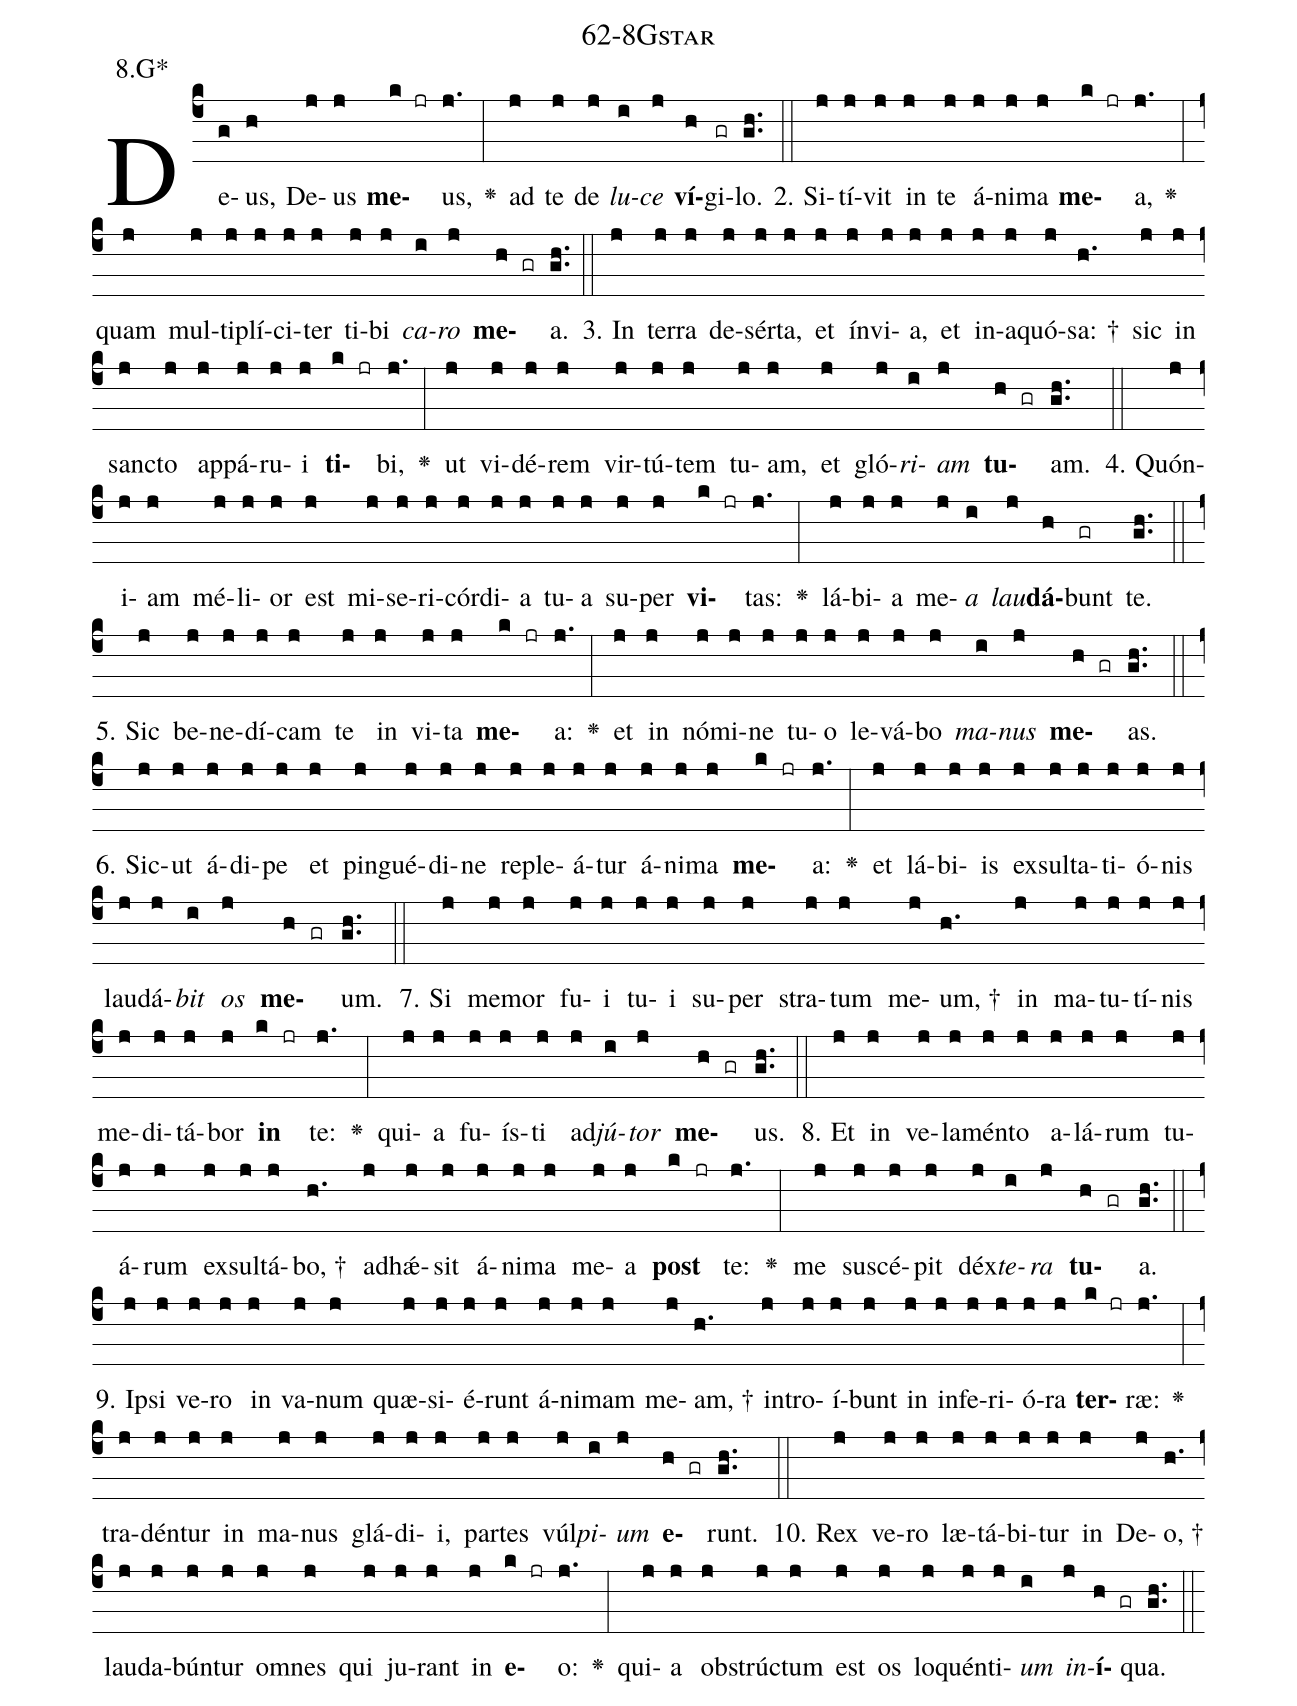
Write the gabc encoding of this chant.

name: 62-8Gstar;
annotation: 8.G*;
%%
(c4)De(g)us,(h) De(j)us(j) <b>me</b>(k jr)us,(j.) <v>\greheightstar</v>(:) ad(j) te(j) de(j) <i>lu</i>(i)<i>ce</i>(j) <b>ví</b>(h)gi(gr)lo.(gh..) (::)
2. Si(j)tí(j)vit(j) in(j) te(j) á(j)ni(j)ma(j) <b>me</b>(k jr)a,(j.) <v>\greheightstar</v>(:) quam(j) mul(j)ti(j)plí(j)ci(j)ter(j) ti(j)bi(j) <i>ca</i>(i)<i>ro</i>(j) <b>me</b>(h gr)a.(gh..) (::)
3. In(j) ter(j)ra(j) de(j)sér(j)ta,(j) et(j) ín(j)vi(j)a,(j) et(j) in(j)a(j)quó(j)sa: †(h.) sic(j) in(j) sanc(j)to(j) ap(j)pá(j)ru(j)i(j) <b>ti</b>(k jr)bi,(j.) <v>\greheightstar</v>(:) ut(j) vi(j)dé(j)rem(j) vir(j)tú(j)tem(j) tu(j)am,(j) et(j) gló(j)<i>ri</i>(i)<i>am</i>(j) <b>tu</b>(h gr)am.(gh..) (::)
4. Quón(j)i(j)am(j) mé(j)li(j)or(j) est(j) mi(j)se(j)ri(j)cór(j)di(j)a(j) tu(j)a(j) su(j)per(j) <b>vi</b>(k jr)tas:(j.) <v>\greheightstar</v>(:) lá(j)bi(j)a(j) me(j)<i>a</i>(i) <i>lau</i>(j)<b>dá</b>(h)bunt(gr) te.(gh..) (::)
5. Sic(j) be(j)ne(j)dí(j)cam(j) te(j) in(j) vi(j)ta(j) <b>me</b>(k jr)a:(j.) <v>\greheightstar</v>(:) et(j) in(j) nó(j)mi(j)ne(j) tu(j)o(j) le(j)vá(j)bo(j) <i>ma</i>(i)<i>nus</i>(j) <b>me</b>(h gr)as.(gh..) (::)
6. Sic(j)ut(j) á(j)di(j)pe(j) et(j) pin(j)gué(j)di(j)ne(j) re(j)ple(j)á(j)tur(j) á(j)ni(j)ma(j) <b>me</b>(k jr)a:(j.) <v>\greheightstar</v>(:) et(j) lá(j)bi(j)is(j) ex(j)sul(j)ta(j)ti(j)ó(j)nis(j) lau(j)dá(j)<i>bit</i>(i) <i>os</i>(j) <b>me</b>(h gr)um.(gh..) (::)
7. Si(j) me(j)mor(j) fu(j)i(j) tu(j)i(j) su(j)per(j) stra(j)tum(j) me(j)um, †(h.) in(j) ma(j)tu(j)tí(j)nis(j) me(j)di(j)tá(j)bor(j) <b>in</b>(k jr) te:(j.) <v>\greheightstar</v>(:) qui(j)a(j) fu(j)ís(j)ti(j) ad(j)<i>jú</i>(i)<i>tor</i>(j) <b>me</b>(h gr)us.(gh..) (::)
8. Et(j) in(j) ve(j)la(j)mén(j)to(j) a(j)lá(j)rum(j) tu(j)á(j)rum(j) ex(j)sul(j)tá(j)bo, †(h.) ad(j)hǽ(j)sit(j) á(j)ni(j)ma(j) me(j)a(j) <b>post</b>(k jr) te:(j.) <v>\greheightstar</v>(:) me(j) su(j)scé(j)pit(j) déx(j)<i>te</i>(i)<i>ra</i>(j) <b>tu</b>(h gr)a.(gh..) (::)
9. Ip(j)si(j) ve(j)ro(j) in(j) va(j)num(j) quæ(j)si(j)é(j)runt(j) á(j)ni(j)mam(j) me(j)am, †(h.) in(j)tro(j)í(j)bunt(j) in(j) in(j)fe(j)ri(j)ó(j)ra(j) <b>ter</b>(k jr)ræ:(j.) <v>\greheightstar</v>(:) tra(j)dén(j)tur(j) in(j) ma(j)nus(j) glá(j)di(j)i,(j) par(j)tes(j) vúl(j)<i>pi</i>(i)<i>um</i>(j) <b>e</b>(h gr)runt.(gh..) (::)
10. Rex(j) ve(j)ro(j) læ(j)tá(j)bi(j)tur(j) in(j) De(j)o, †(h.) lau(j)da(j)bún(j)tur(j) om(j)nes(j) qui(j) ju(j)rant(j) in(j) <b>e</b>(k jr)o:(j.) <v>\greheightstar</v>(:) qui(j)a(j) ob(j)strúc(j)tum(j) est(j) os(j) lo(j)quén(j)ti(j)<i>um</i>(i) <i>in</i>(j)<b>í</b>(h gr)qua.(gh..) (::)
